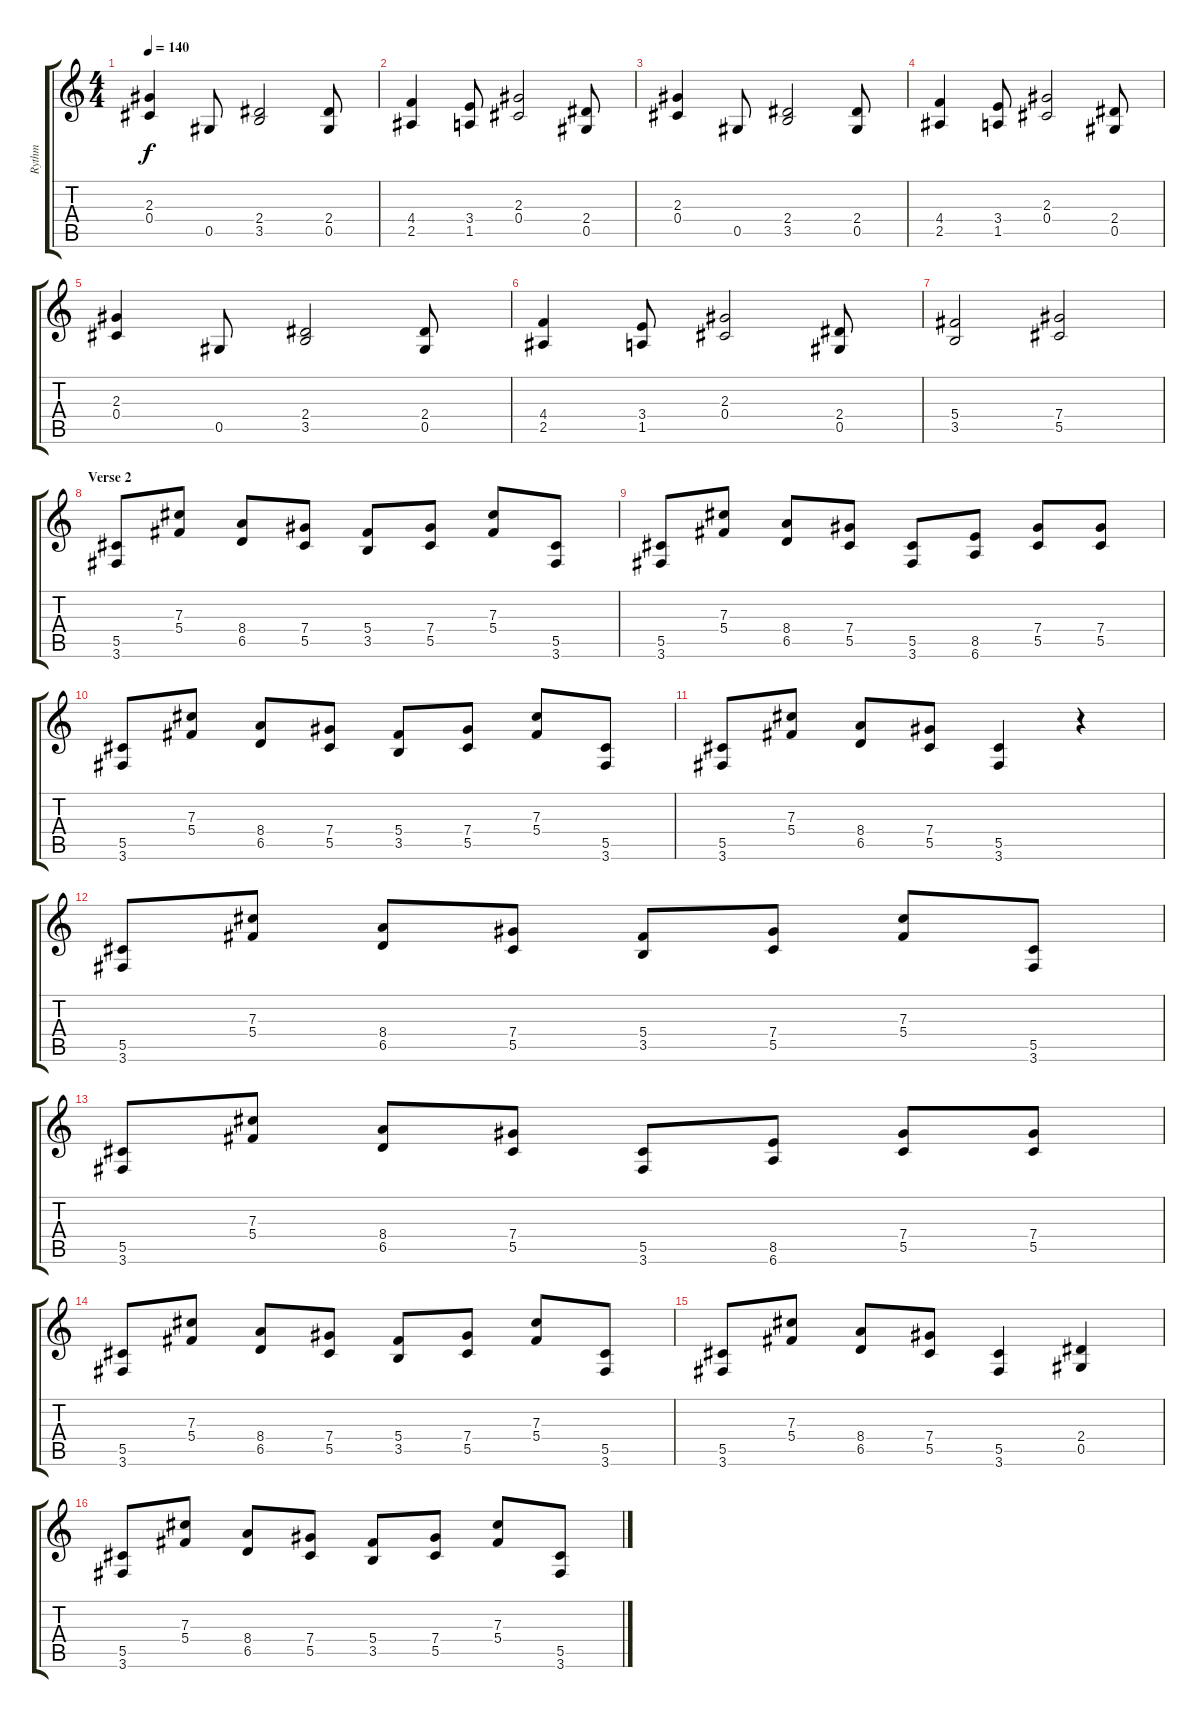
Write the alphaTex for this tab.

\track ("Rythm" "Rythm") {instrument overdrivenguitar}
\staff {score tabs}
\tuning (Eb4 Bb3 Gb3 Db3 Ab2 Eb2) {hide}
\ts (4 4)
\tempo 140
\clef g2
\ks c
(2.3 0.4).4{dy f} 0.5.8 (2.4 3.5).2 (2.4 0.5).8 |
(4.4 2.5).4 (3.4 1.5).8 (2.3 0.4).2 (2.4 0.5).8 |
(2.3 0.4).4 0.5.8 (2.4 3.5).2 (2.4 0.5).8 |
(4.4 2.5).4 (3.4 1.5).8 (2.3 0.4).2 (2.4 0.5).8 |
(2.3 0.4).4 0.5.8 (2.4 3.5).2 (2.4 0.5).8 |
(4.4 2.5).4 (3.4 1.5).8 (2.3 0.4).2 (2.4 0.5).8 |
(5.4 3.5).2 (7.4 5.5).2 |
\section ("" "Verse 2")
(5.5 3.6).8 (7.3 5.4).8 (8.4 6.5).8 (7.4 5.5).8 (5.4 3.5).8 (7.4 5.5).8 (7.3 5.4).8 (5.5 3.6).8 |
(5.5 3.6).8 (7.3 5.4).8 (8.4 6.5).8 (7.4 5.5).8 (5.5 3.6).8 (8.5 6.6).8 (7.4 5.5).8 (7.4 5.5).8 |
(5.5 3.6).8 (7.3 5.4).8 (8.4 6.5).8 (7.4 5.5).8 (5.4 3.5).8 (7.4 5.5).8 (7.3 5.4).8 (5.5 3.6).8 |
(5.5 3.6).8 (7.3 5.4).8 (8.4 6.5).8 (7.4 5.5).8 (5.5 3.6).4 r.4 |
(5.5 3.6).8 (7.3 5.4).8 (8.4 6.5).8 (7.4 5.5).8 (5.4 3.5).8 (7.4 5.5).8 (7.3 5.4).8 (5.5 3.6).8 |
(5.5 3.6).8 (7.3 5.4).8 (8.4 6.5).8 (7.4 5.5).8 (5.5 3.6).8 (8.5 6.6).8 (7.4 5.5).8 (7.4 5.5).8 |
(5.5 3.6).8 (7.3 5.4).8 (8.4 6.5).8 (7.4 5.5).8 (5.4 3.5).8 (7.4 5.5).8 (7.3 5.4).8 (5.5 3.6).8 |
(5.5 3.6).8 (7.3 5.4).8 (8.4 6.5).8 (7.4 5.5).8 (5.5 3.6).4 (2.4 0.5).4 |
(5.5 3.6).8 (7.3 5.4).8 (8.4 6.5).8 (7.4 5.5).8 (5.4 3.5).8 (7.4 5.5).8 (7.3 5.4).8 (5.5 3.6).8
